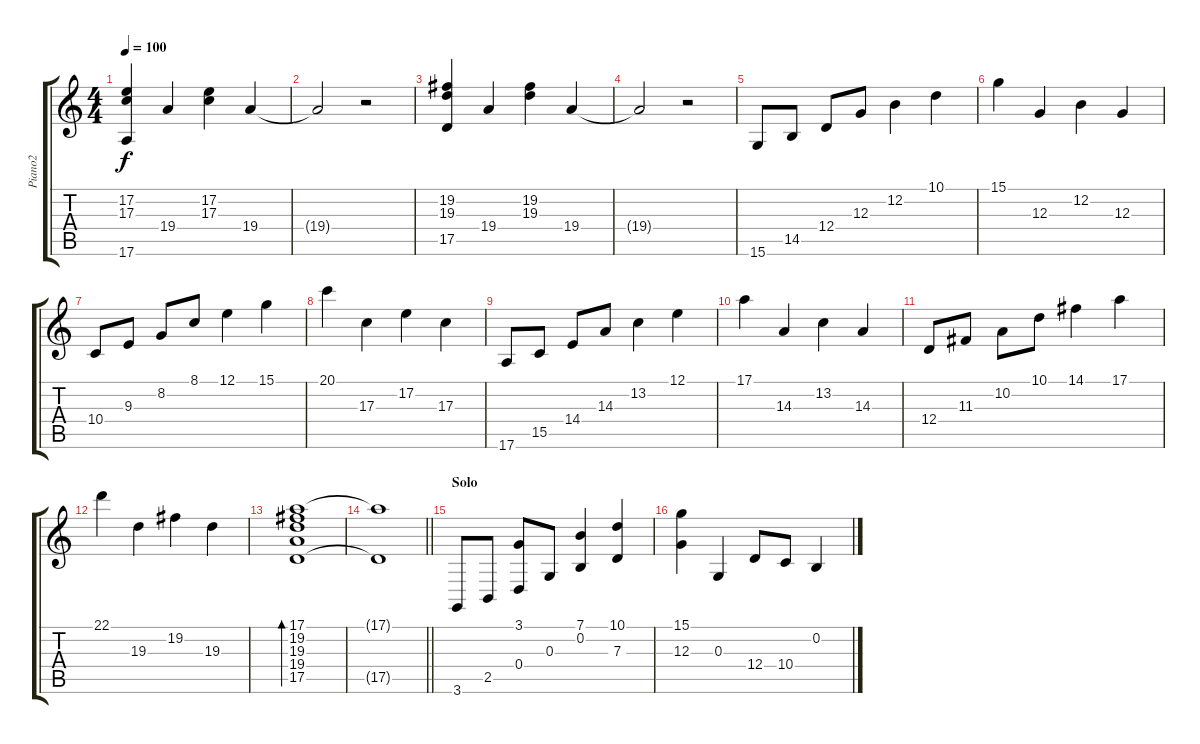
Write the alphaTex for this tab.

\track ("Piano2" "Piano2") {instrument acousticgrandpiano}
\staff {score tabs}
\tuning (E4 B3 G3 D3 A2 E2) {hide}
\ts (4 4)
\tempo 100
\clef g2
\ks c
(17.2 17.3 17.6).4{dy f} 19.4.4 (17.2 17.3).4 19.4.4 |
19.4{t}.2 r.2 |
(19.2 19.3 17.5).4 19.4.4 (19.2 19.3).4 19.4.4 |
19.4{t}.2 r.2 |
15.6.8 14.5.8 12.4.8 12.3.8 12.2.4 10.1.4 |
15.1.4 12.3.4 12.2.4 12.3.4 |
10.4.8 9.3.8 8.2.8 8.1.8 12.1.4 15.1.4 |
20.1.4 17.3.4 17.2.4 17.3.4 |
17.6.8 15.5.8 14.4.8 14.3.8 13.2.4 12.1.4 |
17.1.4 14.3.4 13.2.4 14.3.4 |
12.4.8 11.3.8 10.2.8 10.1.8 14.1.4 17.1.4 |
22.1.4 19.3.4 19.2.4 19.3.4 |
(17.1 19.2 19.3 19.4 17.5).1{bd 240} |
\barLineRight lightlight
(17.1{t} 17.5{t}).1 |
\section ("" "Solo")
3.6.8 2.5.8 (3.1 0.4).8 0.3.8 (7.1 0.2).4 (10.1 7.3).4 |
(15.1 12.3).4 0.3.4 12.4.8 10.4.8 0.2.4
